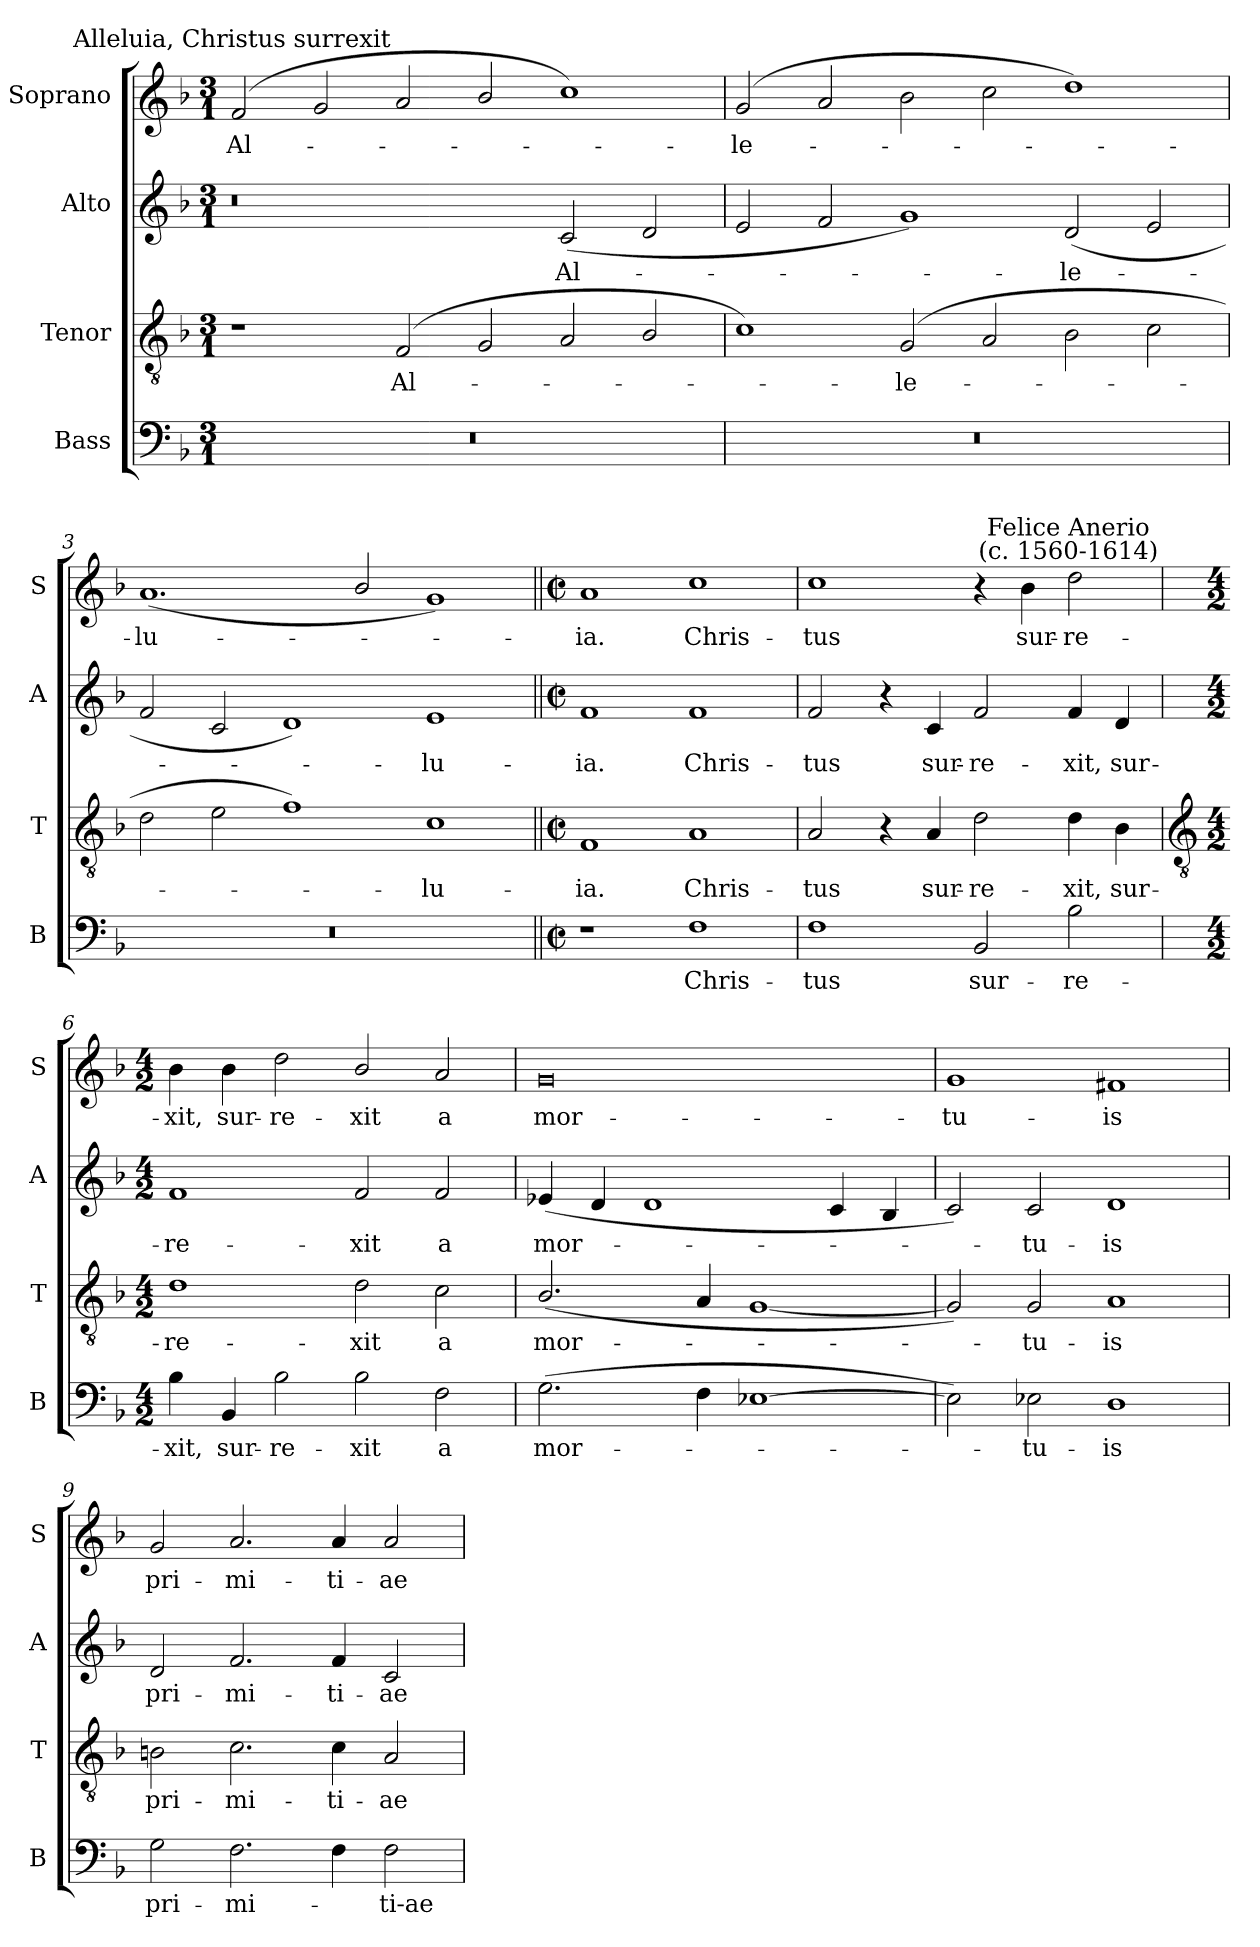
**kern	**text	**kern	**text	**kern	**text	**kern	**text
*part4	*part4	*part3	*part3	*part2	*part2	*part1	*part1
*staff4	*staff4	*staff3	*staff3	*staff2	*staff2	*staff1	*staff1
*I"Bass	*	*I"Tenor	*	*I"Alto	*	*I"Soprano	*
*I'B	*	*I'T	*	*I'A	*	*I'S	*
*clefF4	*	*clefGv2	*	*clefG2	*	*clefG2	*
*k[b-]	*	*k[b-]	*	*k[b-]	*	*k[b-]	*
*F:	*	*F:	*	*F:	*	*F:	*
*M3/1	*	*M3/1	*	*M3/1	*	*M3/1	*
=1	=1	=1	=1	=1	=1	=1	=1
!	!	!	!	!	!	!LO:TX:a:cj:t=Alleluia, Christus surrexit	!
!LO:N:vis=0	!	!	!	!	!	!	!LO:LY:b
0.r	.	1r	.	0r	.	(<2f	Al-
.	.	.	.	.	.	2g	.
!	!	!	!LO:LY:b	!	!	!	!
.	.	(<2F	Al-	.	.	2a	.
.	.	2G	.	.	.	2b-/	.
!	!	!	!	!	!LO:LY:b	!	!
.	.	2A	.	(<2c	Al-	1cc)	.
.	.	2B-/	.	2d	.	.	.
=2	=2	=2	=2	=2	=2	=2	=2
!LO:N:vis=0	!	!	!	!	!	!	!LO:LY:b
0.r	.	1c)	.	2e	.	(>2g	le-
.	.	.	.	2f	.	2a	.
!	!	!	!LO:LY:b	!	!	!	!
.	.	(>2G	le-	1g)	.	2b-\	.
.	.	2A	.	.	.	2cc	.
!	!	!	!	!	!LO:LY:b	!	!
.	.	2B-	.	(<2d	le-	1dd\)	.
.	.	2c	.	2e	.	.	.
=3	=3	=3	=3	=3	=3	=3	=3
!LO:N:vis=0	!	!	!	!	!	!	!LO:LY:b
0.r	.	2d	.	2f	.	(<1.a	lu-
.	.	2e	.	2c	.	.	.
.	.	1f)	.	1d)	.	.	.
.	.	.	.	.	.	2b-/	.
!	!	!	!LO:LY:b	!	!LO:LY:b	!	!
.	.	1c	lu-	1e	lu-	1g)	.
=4||	=4||	=4||	=4||	=4||	=4||	=4||	=4||
*M4/2	*	*M4/2	*	*M4/2	*	*M4/2	*
*met(c|)	*	*met(c|)	*	*met(c|)	*	*met(c|)	*
!	!	!	!LO:LY:b	!	!LO:LY:b	!	!LO:LY:b
1r	.	1F	-ia.	1f	-ia.	1a	ia.
!	!LO:LY:b	!	!LO:LY:b	!	!LO:LY:b	!	!LO:LY:b
1F	Chris-	1A	Chris-	1f	Chris-	1cc	Chris-
=5	=5	=5	=5	=5	=5	=5	=5
!	!LO:LY:b	!	!LO:LY:b	!	!LO:LY:b	!	!LO:LY:b
1F	-tus	2A	-tus	2f	-tus	1cc	-tus
.	.	4r	.	4r	.	.	.
!	!	!	!LO:LY:b	!	!LO:LY:b	!	!
.	.	4A	sur-	4c	sur-	.	.
!	!LO:LY:b	!	!LO:LY:b	!	!LO:LY:b	!	!
2BB-	sur-	2d	-re-	2f	-re-	4r	.
!	!	!	!	!	!	!	!LO:LY:b
.	.	.	.	.	.	4b-	sur-
!	!	!	!	!	!	!LO:TX:a:cj:t=Felice Anerio\n(c. 1560-1614)	!
!	!LO:LY:b	!	!LO:LY:b	!	!LO:LY:b	!	!LO:LY:b
2B-	-re-	4d	-xit,	4f	-xit,	2dd	-re-
!	!	!	!LO:LY:b	!	!LO:LY:b	!	!
.	.	4B-	sur-	4d	sur-	.	.
!!LO:LB:g=z
=6	=6	=6	=6	=6	=6	=6	=6
*	*	*clefGv2	*	*	*	*	*
*M4/2	*	*M4/2	*	*M4/2	*	*M4/2	*
!	!LO:LY:b	!	!LO:LY:b	!	!LO:LY:b	!	!LO:LY:b
4B-	-xit,	1d	-re-	1f	-re-	4b-	-xit,
!	!LO:LY:b	!	!	!	!	!	!LO:LY:b
4BB-	sur-	.	.	.	.	4b-	sur-
!	!LO:LY:b	!	!	!	!	!	!LO:LY:b
2B-	-re-	.	.	.	.	2dd	-re-
!	!LO:LY:b	!	!LO:LY:b	!	!LO:LY:b	!	!LO:LY:b
2B-	-xit	2d	-xit	2f	-xit	2b-/	-xit
!	!LO:LY:b	!	!LO:LY:b	!	!LO:LY:b	!	!LO:LY:b
2F	a	2c	a	2f	a	2a	a
=7	=7	=7	=7	=7	=7	=7	=7
!	!LO:LY:b	!	!LO:LY:b	!	!LO:LY:b	!	!LO:LY:b
(>2.G	mor-	(<2.B-/	mor-	(<4e-X	mor-	0g	mor-
.	.	.	.	4d	.	.	.
.	.	.	.	1d	.	.	.
4F	.	4A	.	.	.	.	.
[1E-X	.	[1G	.	.	.	.	.
.	.	.	.	4c	.	.	.
.	.	.	.	4B-	.	.	.
=8	=8	=8	=8	=8	=8	=8	=8
!	!	!	!	!	!	!	!LO:LY:b
2E-])	.	2G])	.	2c)	.	1g	-tu-
!	!LO:LY:b	!	!LO:LY:b	!	!LO:LY:b	!	!
2E-	tu-	2G	tu-	2c	tu-	.	.
!	!LO:LY:b	!	!LO:LY:b	!	!LO:LY:b	!	!LO:LY:b
1D	-is	1A	-is	1d	-is	1f#X	-is
=9	=9	=9	=9	=9	=9	=9	=9
!	!LO:LY:b	!	!LO:LY:b	!	!LO:LY:b	!	!LO:LY:b
2G	pri-	2Bn	pri-	2d	pri-	2g	pri-
!	!LO:LY:b	!	!LO:LY:b	!	!LO:LY:b	!	!LO:LY:b
2.F	-mi-	2.c	-mi-	2.f	-mi-	2.a	-mi-
!	!	!	!LO:LY:b	!	!LO:LY:b	!	!LO:LY:b
4F	.	4c	-ti-	4f	-ti-	4a	-ti-
!	!LO:LY:b	!	!LO:LY:b	!	!LO:LY:b	!	!LO:LY:b
2F	-ti-ae	2A	-ae	2c	-ae	2a	-ae
=	=	=	=	=	=	=	=
*-	*-	*-	*-	*-	*-	*-	*-
